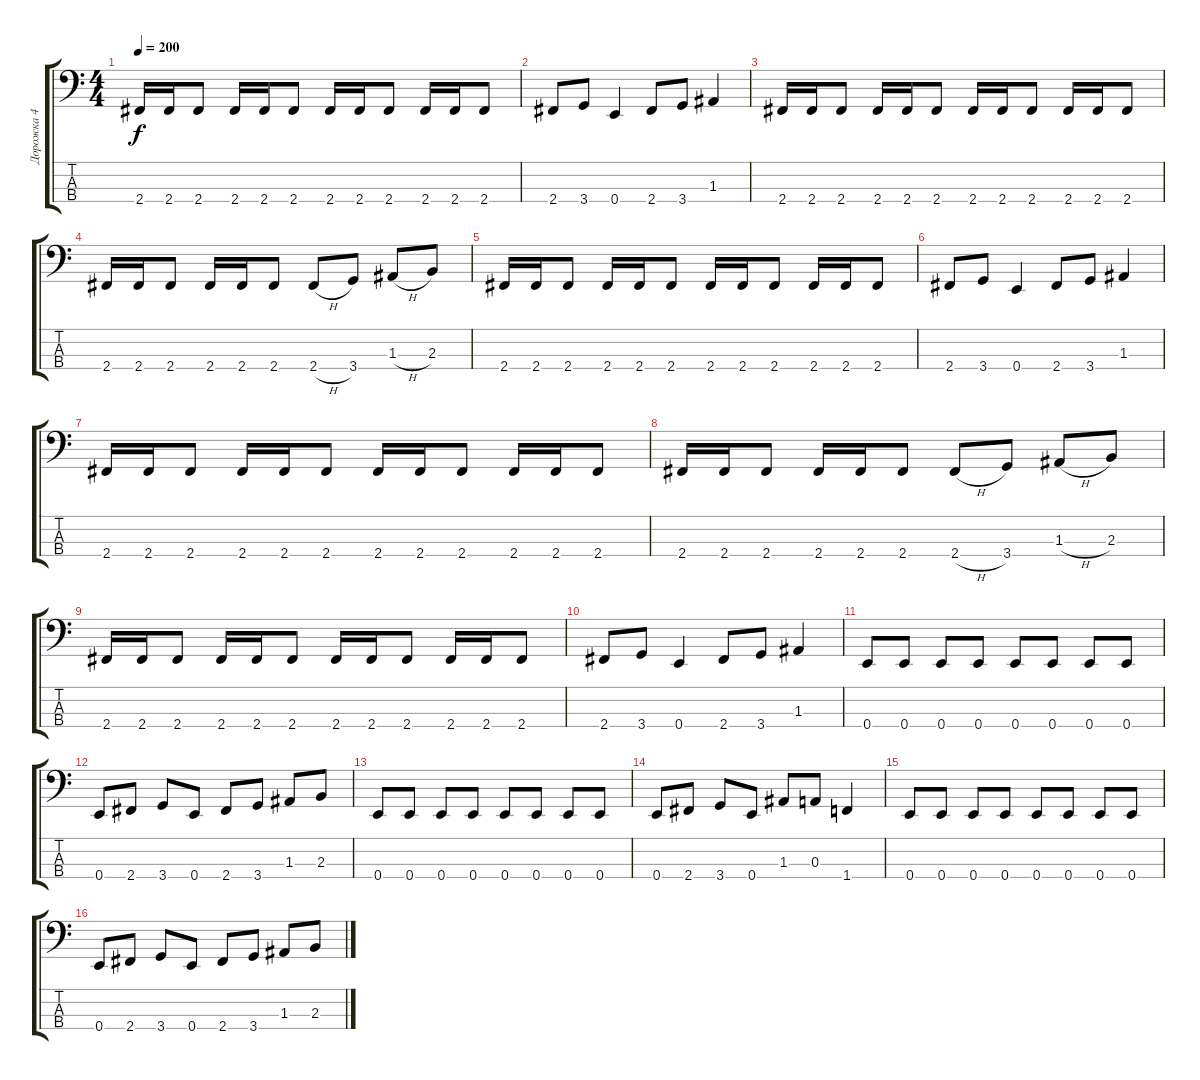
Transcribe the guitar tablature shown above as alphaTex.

\track ("Дорожка 4" "Дорожка 4") {instrument slapbass1}
\staff {score tabs}
\tuning (G2 D2 A1 E1) {hide}
\ts (4 4)
\tempo 200
\clef f4
\ks c
2.4.16{dy f} 2.4.16 2.4.8 2.4.16 2.4.16 2.4.8 2.4.16 2.4.16 2.4.8 2.4.16 2.4.16 2.4.8 |
2.4.8 3.4.8 0.4.4 2.4.8 3.4.8 1.3.4 |
2.4.16 2.4.16 2.4.8 2.4.16 2.4.16 2.4.8 2.4.16 2.4.16 2.4.8 2.4.16 2.4.16 2.4.8 |
2.4.16 2.4.16 2.4.8 2.4.16 2.4.16 2.4.8 2.4{h}.8 3.4.8 1.3{h}.8 2.3.8 |
2.4.16 2.4.16 2.4.8 2.4.16 2.4.16 2.4.8 2.4.16 2.4.16 2.4.8 2.4.16 2.4.16 2.4.8 |
2.4.8 3.4.8 0.4.4 2.4.8 3.4.8 1.3.4 |
2.4.16 2.4.16 2.4.8 2.4.16 2.4.16 2.4.8 2.4.16 2.4.16 2.4.8 2.4.16 2.4.16 2.4.8 |
2.4.16 2.4.16 2.4.8 2.4.16 2.4.16 2.4.8 2.4{h}.8 3.4.8 1.3{h}.8 2.3.8 |
2.4.16 2.4.16 2.4.8 2.4.16 2.4.16 2.4.8 2.4.16 2.4.16 2.4.8 2.4.16 2.4.16 2.4.8 |
2.4.8 3.4.8 0.4.4 2.4.8 3.4.8 1.3.4 |
0.4.8 0.4.8 0.4.8 0.4.8 0.4.8 0.4.8 0.4.8 0.4.8 |
0.4.8 2.4.8 3.4.8 0.4.8 2.4.8 3.4.8 1.3.8 2.3.8 |
0.4.8 0.4.8 0.4.8 0.4.8 0.4.8 0.4.8 0.4.8 0.4.8 |
0.4.8 2.4.8 3.4.8 0.4.8 1.3.8 0.3.8 1.4.4 |
0.4.8 0.4.8 0.4.8 0.4.8 0.4.8 0.4.8 0.4.8 0.4.8 |
0.4.8 2.4.8 3.4.8 0.4.8 2.4.8 3.4.8 1.3.8 2.3.8
